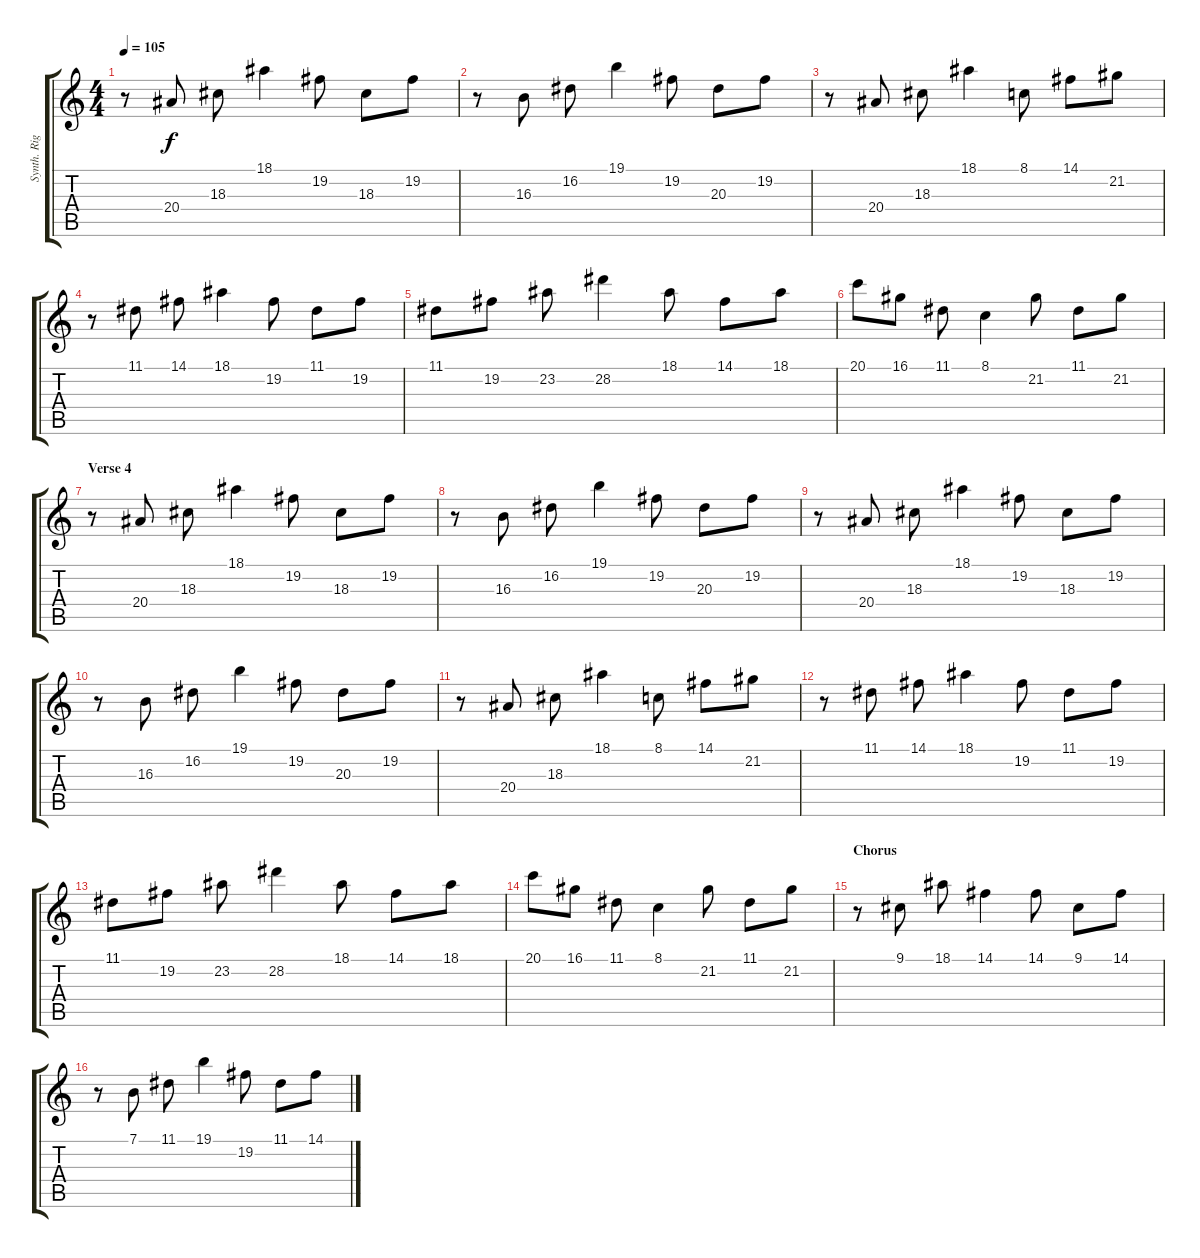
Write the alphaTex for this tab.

\track ("Synth. Right" "Synth. Rig") {instrument vibraphone}
\staff {score tabs}
\tuning (E4 B3 G3 D3 A2 E2) {hide}
\ts (4 4)
\tempo 105
\clef g2
\ks c
r.8{dy f} 20.4.8 18.3.8 18.1.4 19.2.8 18.3.8 19.2.8 |
r.8 16.3.8 16.2.8 19.1.4 19.2.8 20.3.8 19.2.8 |
r.8 20.4.8 18.3.8 18.1.4 8.1.8 14.1.8 21.2.8 |
r.8 11.1.8 14.1.8 18.1.4 19.2.8 11.1.8 19.2.8 |
11.1.8 19.2.8 23.2.8 28.2.4 18.1.8 14.1.8 18.1.8 |
20.1.8 16.1.8 11.1.8 8.1.4 21.2.8 11.1.8 21.2.8 |
\section ("" "Verse 4")
r.8 20.4.8 18.3.8 18.1.4 19.2.8 18.3.8 19.2.8 |
r.8 16.3.8 16.2.8 19.1.4 19.2.8 20.3.8 19.2.8 |
r.8 20.4.8 18.3.8 18.1.4 19.2.8 18.3.8 19.2.8 |
r.8 16.3.8 16.2.8 19.1.4 19.2.8 20.3.8 19.2.8 |
r.8 20.4.8 18.3.8 18.1.4 8.1.8 14.1.8 21.2.8 |
r.8 11.1.8 14.1.8 18.1.4 19.2.8 11.1.8 19.2.8 |
11.1.8 19.2.8 23.2.8 28.2.4 18.1.8 14.1.8 18.1.8 |
20.1.8 16.1.8 11.1.8 8.1.4 21.2.8 11.1.8 21.2.8 |
\section ("" "Chorus")
r.8 9.1.8 18.1.8 14.1.4 14.1.8 9.1.8 14.1.8 |
r.8 7.1.8 11.1.8 19.1.4 19.2.8 11.1.8 14.1.8
